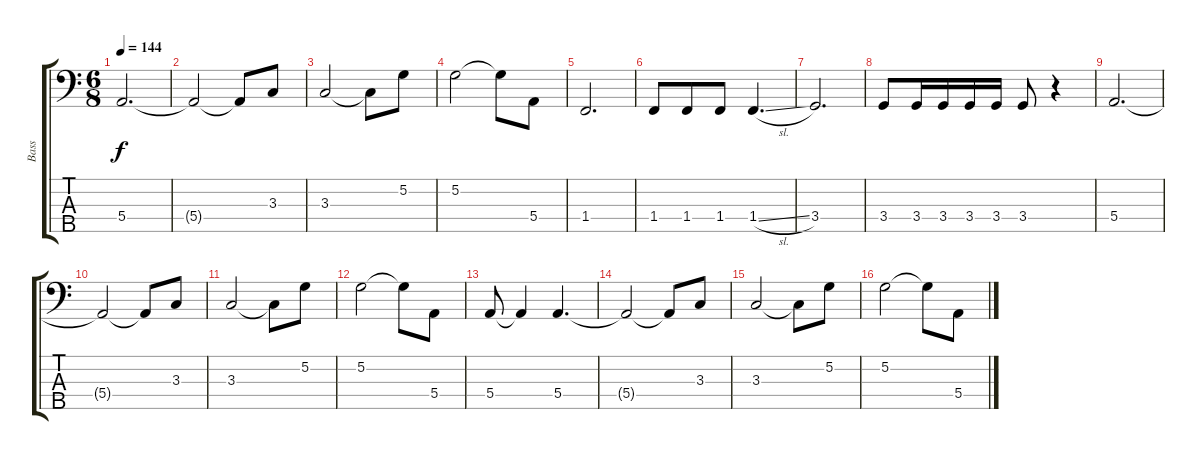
\track ("Bass" "Bass") {instrument distortionguitar}
\staff {score tabs}
\tuning (G2 D2 A1 E1 B0) {hide}
\ts (6 8)
\tempo 144
\clef f4
\ks c
5.4.2{d dy f} |
5.4{t}.2 5.4{t}.8 3.3.8 |
3.3.2 3.3{t}.8 5.2.8 |
5.2.2 5.2{t}.8 5.4.8 |
1.4.2{d} |
1.4.8 1.4.8 1.4.8 1.4{sl}.4{d} |
3.4.2{d} |
3.4.8 3.4.16 3.4.16 3.4.16 3.4.16 3.4.8 r.4 |
5.4.2{d} |
5.4{t}.2 5.4{t}.8 3.3.8 |
3.3.2 3.3{t}.8 5.2.8 |
5.2.2 5.2{t}.8 5.4.8 |
5.4.8 5.4{t}.4 5.4.4{d} |
5.4{t}.2 5.4{t}.8 3.3.8 |
3.3.2 3.3{t}.8 5.2.8 |
5.2.2 5.2{t}.8 5.4.8
